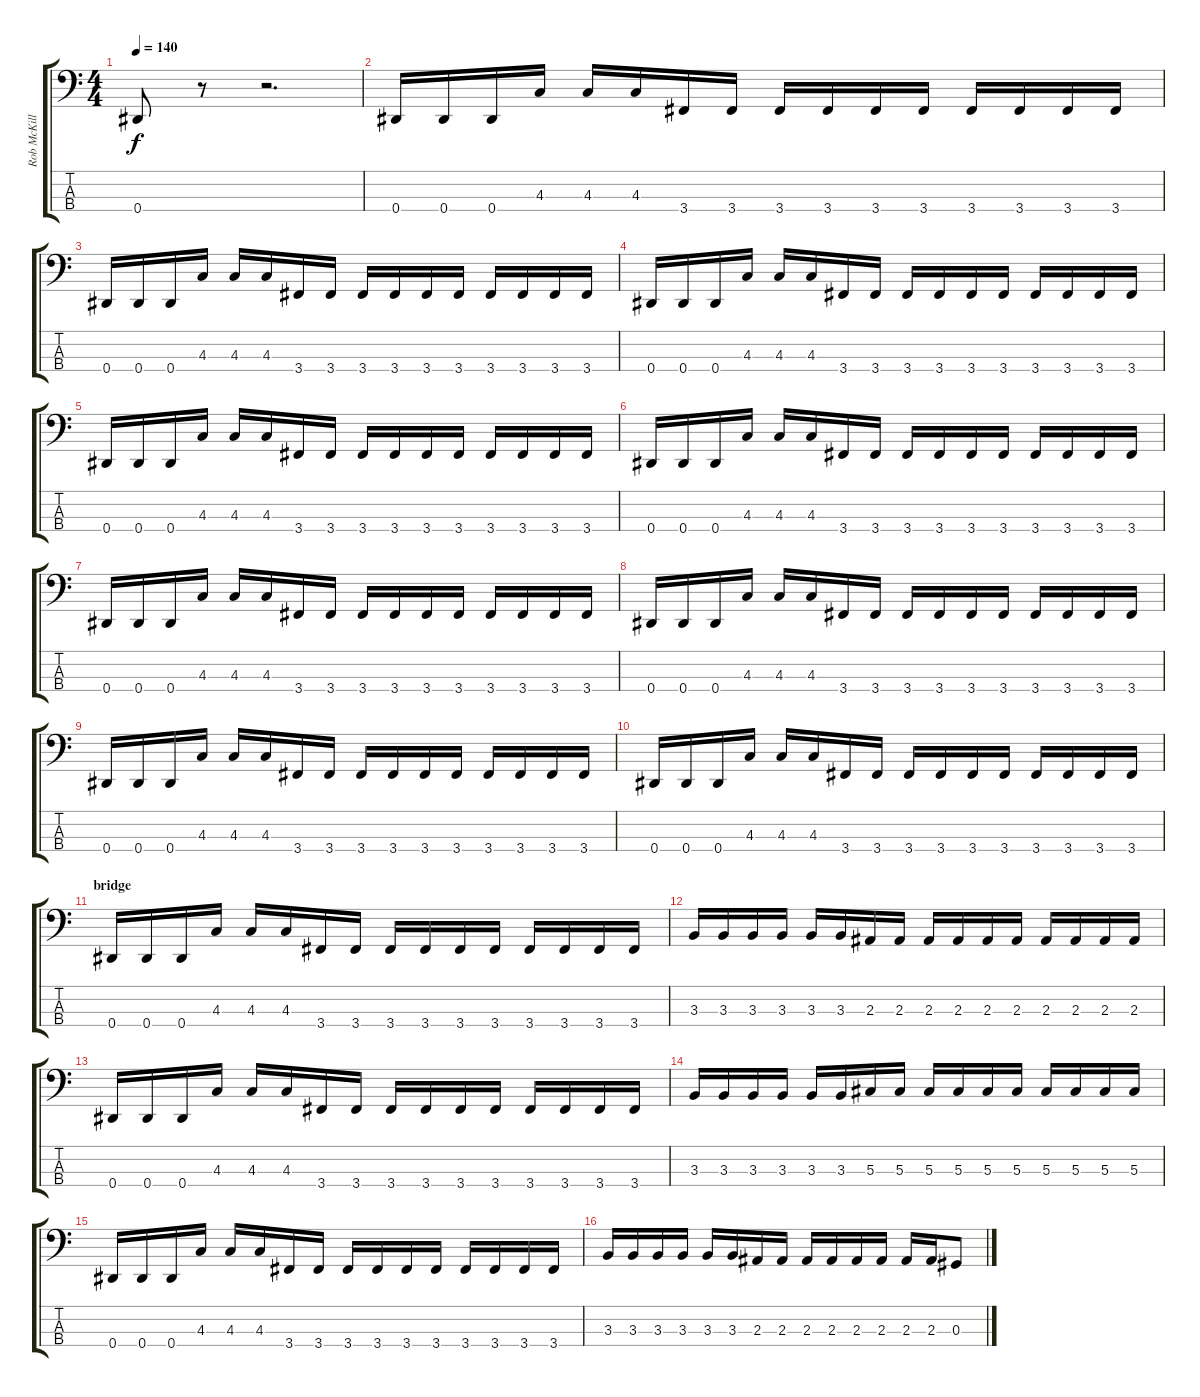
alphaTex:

\track ("Rob McKillop" "Rob McKill") {instrument electricbasspick}
\staff {score tabs}
\tuning (Gb2 Db2 Ab1 Eb1) {hide}
\ts (4 4)
\tempo 140
\clef f4
\ks c
0.4.8{dy f} r.8 r.2{d} |
0.4.16 0.4.16 0.4.16 4.3.16 4.3.16 4.3.16 3.4.16 3.4.16 3.4.16 3.4.16 3.4.16 3.4.16 3.4.16 3.4.16 3.4.16 3.4.16 |
0.4.16 0.4.16 0.4.16 4.3.16 4.3.16 4.3.16 3.4.16 3.4.16 3.4.16 3.4.16 3.4.16 3.4.16 3.4.16 3.4.16 3.4.16 3.4.16 |
0.4.16 0.4.16 0.4.16 4.3.16 4.3.16 4.3.16 3.4.16 3.4.16 3.4.16 3.4.16 3.4.16 3.4.16 3.4.16 3.4.16 3.4.16 3.4.16 |
0.4.16 0.4.16 0.4.16 4.3.16 4.3.16 4.3.16 3.4.16 3.4.16 3.4.16 3.4.16 3.4.16 3.4.16 3.4.16 3.4.16 3.4.16 3.4.16 |
0.4.16 0.4.16 0.4.16 4.3.16 4.3.16 4.3.16 3.4.16 3.4.16 3.4.16 3.4.16 3.4.16 3.4.16 3.4.16 3.4.16 3.4.16 3.4.16 |
0.4.16 0.4.16 0.4.16 4.3.16 4.3.16 4.3.16 3.4.16 3.4.16 3.4.16 3.4.16 3.4.16 3.4.16 3.4.16 3.4.16 3.4.16 3.4.16 |
0.4.16 0.4.16 0.4.16 4.3.16 4.3.16 4.3.16 3.4.16 3.4.16 3.4.16 3.4.16 3.4.16 3.4.16 3.4.16 3.4.16 3.4.16 3.4.16 |
0.4.16 0.4.16 0.4.16 4.3.16 4.3.16 4.3.16 3.4.16 3.4.16 3.4.16 3.4.16 3.4.16 3.4.16 3.4.16 3.4.16 3.4.16 3.4.16 |
0.4.16 0.4.16 0.4.16 4.3.16 4.3.16 4.3.16 3.4.16 3.4.16 3.4.16 3.4.16 3.4.16 3.4.16 3.4.16 3.4.16 3.4.16 3.4.16 |
\section ("" "bridge")
0.4.16 0.4.16 0.4.16 4.3.16 4.3.16 4.3.16 3.4.16 3.4.16 3.4.16 3.4.16 3.4.16 3.4.16 3.4.16 3.4.16 3.4.16 3.4.16 |
3.3.16 3.3.16 3.3.16 3.3.16 3.3.16 3.3.16 2.3.16 2.3.16 2.3.16 2.3.16 2.3.16 2.3.16 2.3.16 2.3.16 2.3.16 2.3.16 |
0.4.16 0.4.16 0.4.16 4.3.16 4.3.16 4.3.16 3.4.16 3.4.16 3.4.16 3.4.16 3.4.16 3.4.16 3.4.16 3.4.16 3.4.16 3.4.16 |
3.3.16 3.3.16 3.3.16 3.3.16 3.3.16 3.3.16 5.3.16 5.3.16 5.3.16 5.3.16 5.3.16 5.3.16 5.3.16 5.3.16 5.3.16 5.3.16 |
0.4.16 0.4.16 0.4.16 4.3.16 4.3.16 4.3.16 3.4.16 3.4.16 3.4.16 3.4.16 3.4.16 3.4.16 3.4.16 3.4.16 3.4.16 3.4.16 |
3.3.16 3.3.16 3.3.16 3.3.16 3.3.16 3.3.16 2.3.16 2.3.16 2.3.16 2.3.16 2.3.16 2.3.16 2.3.16 2.3.16 0.3.8
